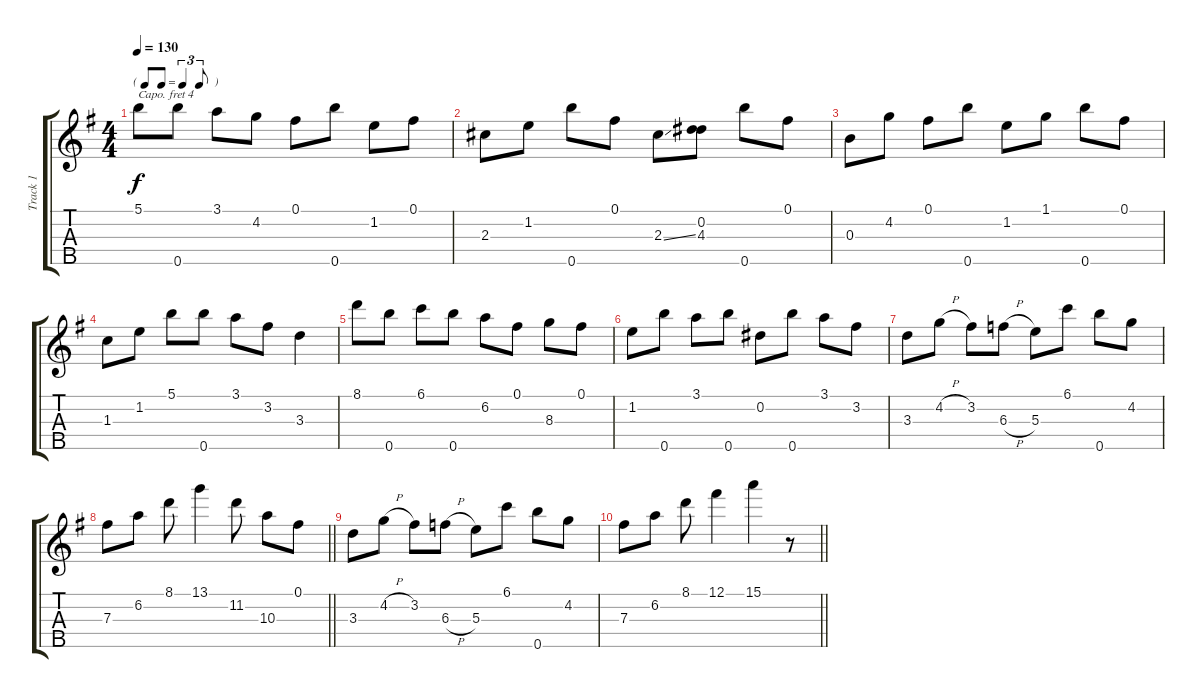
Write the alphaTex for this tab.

\track ("Track 1" "Track 1") {instrument banjo}
\staff {score tabs}
\capo 4
\tuning (D4 B3 G3 D3 G4) {hide}
\displaytranspose 12
\ts (4 4)
\tf triplet8th
\tempo 130
\clef g2
\ks g
5.1.8{dy f} 0.5.8 3.1.8 4.2.8 0.1.8 0.5.8 1.2.8 0.1.8 |
2.3.8 1.2.8 0.5.8 0.1.8 2.3{ss}.8 (0.2 4.3).8 0.5.8 0.1.8 |
0.3.8 4.2.8 0.1.8 0.5.8 1.2.8 1.1.8 0.5.8 0.1.8 |
1.3.8 1.2.8 5.1.8 0.5.8 3.1.8 3.2.8 3.3.4 |
8.1.8 0.5.8 6.1.8 0.5.8 6.2.8 0.1.8 8.3.8 0.1.8 |
1.2.8 0.5.8 3.1.8 0.5.8 0.2.8 0.5.8 3.1.8 3.2.8 |
3.3.8 4.2{h}.8 3.2.8 6.3{h}.8 5.3.8 6.1.8 0.5.8 4.2.8 |
\barLineRight lightlight
7.3.8 6.2.8 8.1.8 13.1.4 11.2.8 10.3.8 0.1.8 |
3.3.8 4.2{h}.8 3.2.8 6.3{h}.8 5.3.8 6.1.8 0.5.8 4.2.8 |
\barLineRight lightlight
7.3.8 6.2.8 8.1.8 12.1.4 15.1.4 r.8
